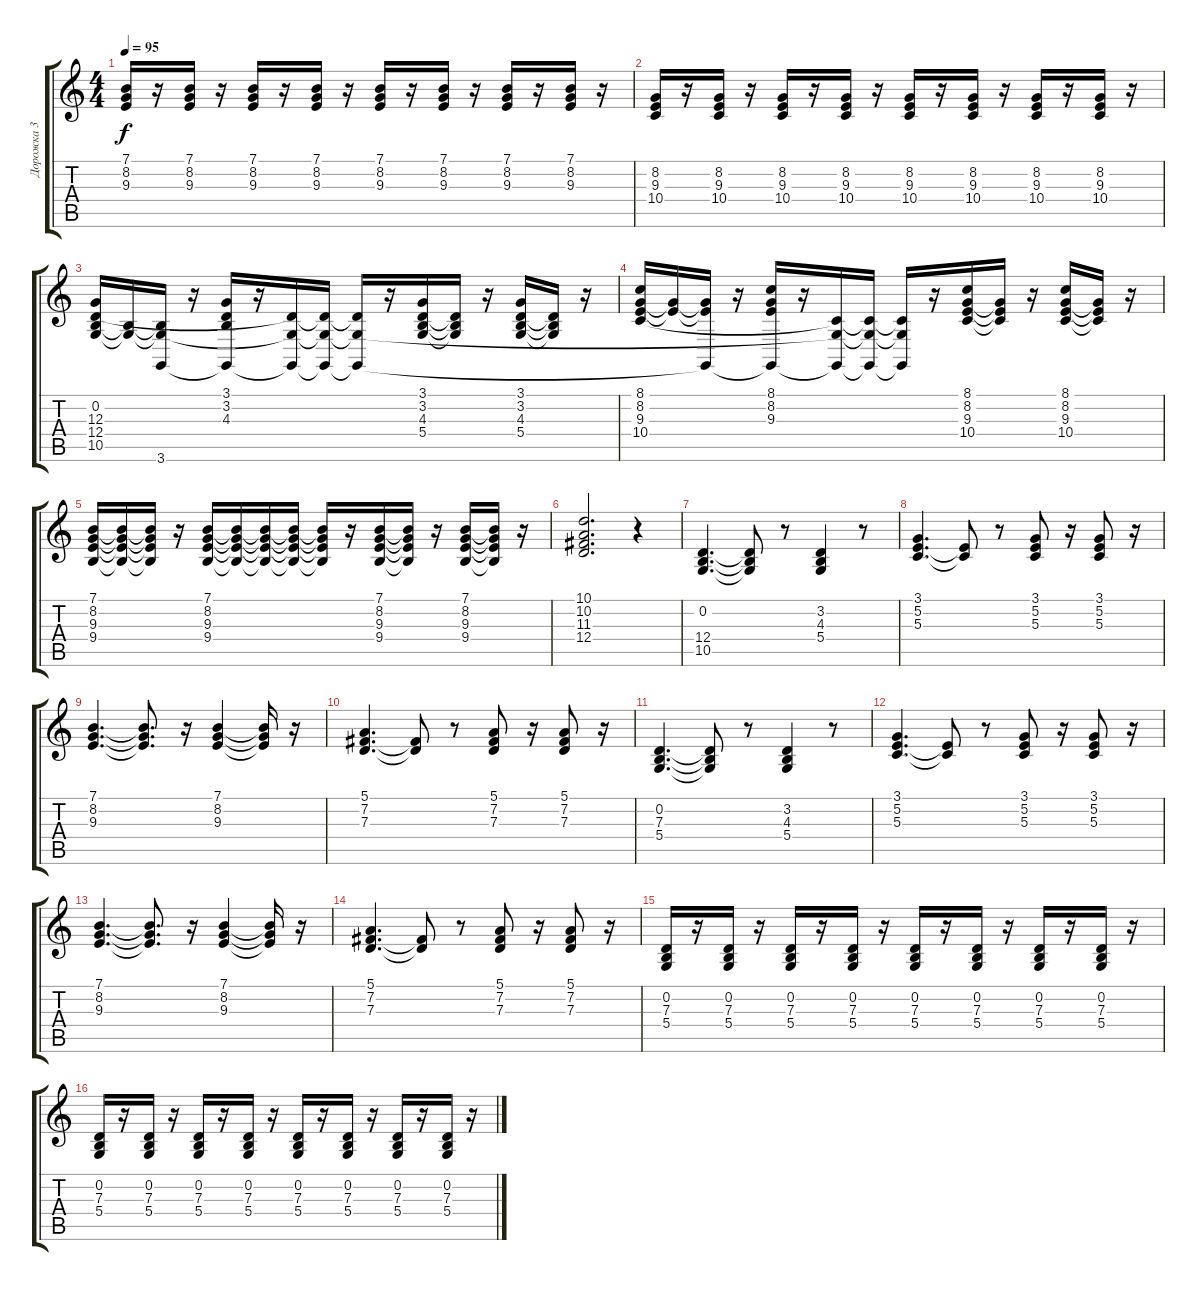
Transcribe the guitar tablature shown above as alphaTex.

\track ("Дорожка 3" "Дорожка 3") {instrument acousticgrandpiano}
\staff {score tabs}
\tuning (E4 B3 G3 D3 A2 E2) {hide}
\ts (4 4)
\tempo 95
\clef g2
\ks c
(7.1 8.2 9.3).16{dy f} r.16 (7.1 8.2 9.3).16 r.16 (7.1 8.2 9.3).16 r.16 (7.1 8.2 9.3).16 r.16 (7.1 8.2 9.3).16 r.16 (7.1 8.2 9.3).16 r.16 (7.1 8.2 9.3).16 r.16 (7.1 8.2 9.3).16 r.16 |
(8.2 9.3 10.4).16 r.16 (8.2 9.3 10.4).16 r.16 (8.2 9.3 10.4).16 r.16 (8.2 9.3 10.4).16 r.16 (8.2 9.3 10.4).16 r.16 (8.2 9.3 10.4).16 r.16 (8.2 9.3 10.4).16 r.16 (8.2 9.3 10.4).16 r.16 |
(0.2 12.3 12.4 10.5).16 (0.2{t} 10.5{t}).16 (0.2{t} 10.5{t} 3.6).16 r.16 (3.1 3.2 4.3 3.6{t}).16 r.16 (12.4{t} 10.5{t} 3.6{t}).16 (12.4{t} 10.5{t} 3.6{t}).16 (12.4{t} 10.5{t} 3.6{t}).16 r.16 (3.1 3.2 4.3 5.4).16 (3.2{t} 4.3{t} 5.4{t}).16 r.16 (3.1 3.2 4.3 5.4).16 (3.2{t} 4.3{t} 5.4{t}).16 r.16 |
(8.1 8.2 9.3 10.4).16 (8.2{t} 9.3{t}).16 (8.2{t} 9.3{t} 3.6{t}).16 r.16 (8.1 8.2 9.3 3.6{t}).16 r.16 (10.4{t} 10.5{t} 3.6{t}).16 (10.4{t} 10.5{t} 3.6{t}).16 (10.4{t} 10.5{t} 3.6{t}).16 r.16 (8.1 8.2 9.3 10.4).16 (8.2{t} 9.3{t} 10.4{t}).16 r.16 (8.1 8.2 9.3 10.4).16 (8.2{t} 9.3{t} 10.4{t}).16 r.16 |
(7.1 8.2 9.3 9.4).16 (7.1{t} 8.2{t} 9.3{t} 9.4{t}).16 (7.1{t} 8.2{t} 9.3{t} 9.4{t}).16 r.16 (7.1 8.2 9.3 9.4).16 (7.1{t} 8.2{t} 9.3{t} 9.4{t}).16 (7.1{t} 8.2{t} 9.3{t} 9.4{t}).16 (7.1{t} 8.2{t} 9.3{t} 9.4{t}).16 (7.1{t} 8.2{t} 9.3{t} 9.4{t}).16 r.16 (7.1 8.2 9.3 9.4).16 (7.1{t} 8.2{t} 9.3{t} 9.4{t}).16 r.16 (7.1 8.2 9.3 9.4).16 (7.1{t} 8.2{t} 9.3{t} 9.4{t}).16 r.16 |
(10.1 10.2 11.3 12.4).2{d} r.4 |
(0.2 12.4 10.5).4{d} (0.2{t} 12.4{t} 10.5{t}).8 r.8 (3.2 4.3 5.4).4 r.8 |
(3.1 5.2 5.3).4{d} (5.2{t} 5.3{t}).8 r.8 (3.1 5.2 5.3).8 r.16 (3.1 5.2 5.3).8 r.16 |
(7.1 8.2 9.3).4{d} (7.1{t} 8.2{t} 9.3{t}).8{d} r.16 (7.1 8.2 9.3).4 (7.1{t} 8.2{t} 9.3{t}).16 r.16 |
(5.1 7.2 7.3).4{d} (7.2{t} 7.3{t}).8 r.8 (5.1 7.2 7.3).8 r.16 (5.1 7.2 7.3).8 r.16 |
(0.2 7.3 5.4).4{d} (0.2{t} 7.3{t} 5.4{t}).8 r.8 (3.2 4.3 5.4).4 r.8 |
(3.1 5.2 5.3).4{d} (5.2{t} 5.3{t}).8 r.8 (3.1 5.2 5.3).8 r.16 (3.1 5.2 5.3).8 r.16 |
(7.1 8.2 9.3).4{d} (7.1{t} 8.2{t} 9.3{t}).8{d} r.16 (7.1 8.2 9.3).4 (7.1{t} 8.2{t} 9.3{t}).16 r.16 |
(5.1 7.2 7.3).4{d} (7.2{t} 7.3{t}).8 r.8 (5.1 7.2 7.3).8 r.16 (5.1 7.2 7.3).8 r.16 |
(0.2 7.3 5.4).16 r.16 (0.2 7.3 5.4).16 r.16 (0.2 7.3 5.4).16 r.16 (0.2 7.3 5.4).16 r.16 (0.2 7.3 5.4).16 r.16 (0.2 7.3 5.4).16 r.16 (0.2 7.3 5.4).16 r.16 (0.2 7.3 5.4).16 r.16 |
(0.2 7.3 5.4).16 r.16 (0.2 7.3 5.4).16 r.16 (0.2 7.3 5.4).16 r.16 (0.2 7.3 5.4).16 r.16 (0.2 7.3 5.4).16 r.16 (0.2 7.3 5.4).16 r.16 (0.2 7.3 5.4).16 r.16 (0.2 7.3 5.4).16 r.16
